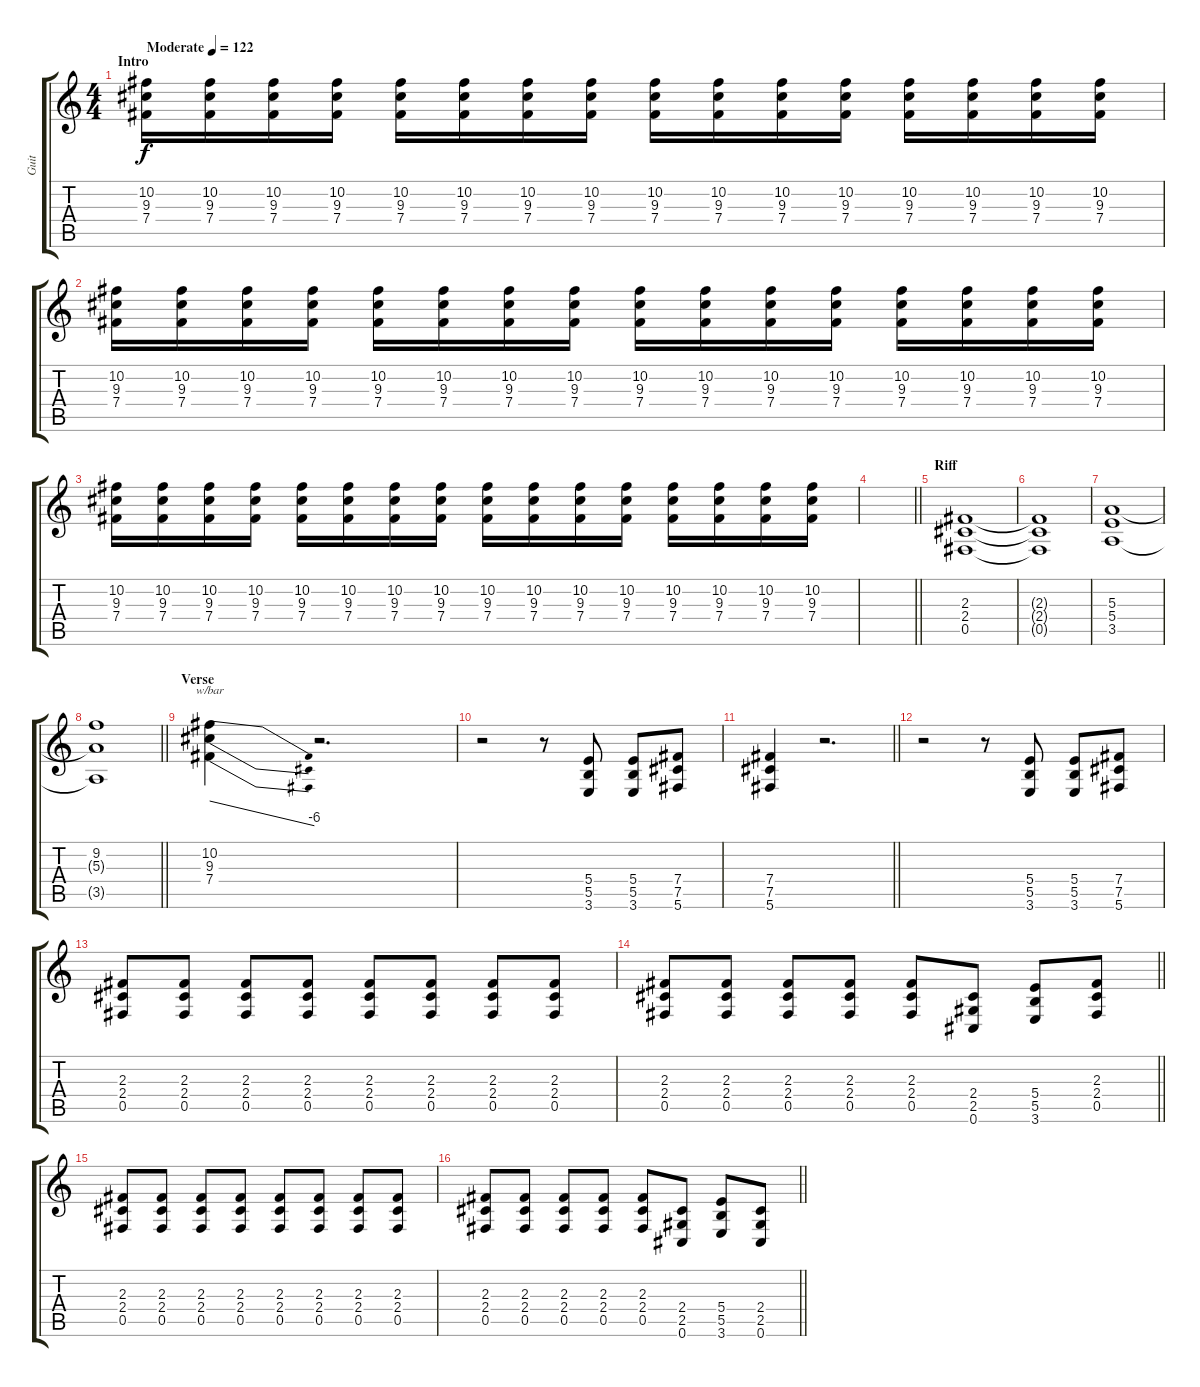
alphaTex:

\track ("Guit" "Guit") {instrument overdrivenguitar}
\staff {score tabs}
\tuning (Db4 Ab3 E3 B2 Gb2 Db2) {hide}
\ts (4 4)
\section ("" "Intro")
\tempo (122 "Moderate")
\clef g2
\ks c
(10.2 9.3 7.4).16{dy f instrument overdrivenguitar} (10.2 9.3 7.4).16 (10.2 9.3 7.4).16 (10.2 9.3 7.4).16 (10.2 9.3 7.4).16 (10.2 9.3 7.4).16 (10.2 9.3 7.4).16 (10.2 9.3 7.4).16 (10.2 9.3 7.4).16 (10.2 9.3 7.4).16 (10.2 9.3 7.4).16 (10.2 9.3 7.4).16 (10.2 9.3 7.4).16 (10.2 9.3 7.4).16 (10.2 9.3 7.4).16 (10.2 9.3 7.4).16 |
(10.2 9.3 7.4).16 (10.2 9.3 7.4).16 (10.2 9.3 7.4).16 (10.2 9.3 7.4).16 (10.2 9.3 7.4).16 (10.2 9.3 7.4).16 (10.2 9.3 7.4).16 (10.2 9.3 7.4).16 (10.2 9.3 7.4).16 (10.2 9.3 7.4).16 (10.2 9.3 7.4).16 (10.2 9.3 7.4).16 (10.2 9.3 7.4).16 (10.2 9.3 7.4).16 (10.2 9.3 7.4).16 (10.2 9.3 7.4).16 |
(10.2 9.3 7.4).16 (10.2 9.3 7.4).16 (10.2 9.3 7.4).16 (10.2 9.3 7.4).16 (10.2 9.3 7.4).16 (10.2 9.3 7.4).16 (10.2 9.3 7.4).16 (10.2 9.3 7.4).16 (10.2 9.3 7.4).16 (10.2 9.3 7.4).16 (10.2 9.3 7.4).16 (10.2 9.3 7.4).16 (10.2 9.3 7.4).16 (10.2 9.3 7.4).16 (10.2 9.3 7.4).16 (10.2 9.3 7.4).16 |
\barLineRight lightlight
|
\section ("" "Riff")
(2.3 2.4 0.5).1{volume 12 instrument distortionguitar} |
(2.3{t} 2.4{t} 0.5{t}).1 |
(5.3 5.4 3.5).1 |
\barLineRight lightlight
(9.2 5.3{t} 3.5{t}).1 |
\section ("" "Verse")
(10.2 9.3 7.4).4{tbe (dive default 0 0 60 -24) volume 9} r.2{d} |
r.2 r.8 (5.4 5.5 3.6).8{volume 13 instrument distortionguitar} (5.4 5.5 3.6).8 (7.4 7.5 5.6).8 |
\barLineRight lightlight
(7.4 7.5 5.6).4 r.2{d} |
r.2 r.8 (5.4 5.5 3.6).8{volume 13 instrument distortionguitar} (5.4 5.5 3.6).8 (7.4 7.5 5.6).8 |
(2.3 2.4 0.5).8 (2.3 2.4 0.5).8 (2.3 2.4 0.5).8 (2.3 2.4 0.5).8 (2.3 2.4 0.5).8 (2.3 2.4 0.5).8 (2.3 2.4 0.5).8 (2.3 2.4 0.5).8 |
\barLineRight lightlight
(2.3 2.4 0.5).8 (2.3 2.4 0.5).8 (2.3 2.4 0.5).8 (2.3 2.4 0.5).8 (2.3 2.4 0.5).8 (2.4 2.5 0.6).8 (5.4 5.5 3.6).8 (2.3 2.4 0.5).8 |
(2.3 2.4 0.5).8 (2.3 2.4 0.5).8 (2.3 2.4 0.5).8 (2.3 2.4 0.5).8 (2.3 2.4 0.5).8 (2.3 2.4 0.5).8 (2.3 2.4 0.5).8 (2.3 2.4 0.5).8 |
\barLineRight lightlight
(2.3 2.4 0.5).8 (2.3 2.4 0.5).8 (2.3 2.4 0.5).8 (2.3 2.4 0.5).8 (2.3 2.4 0.5).8 (2.4 2.5 0.6).8 (5.4 5.5 3.6).8 (2.4 2.5 0.6).8
